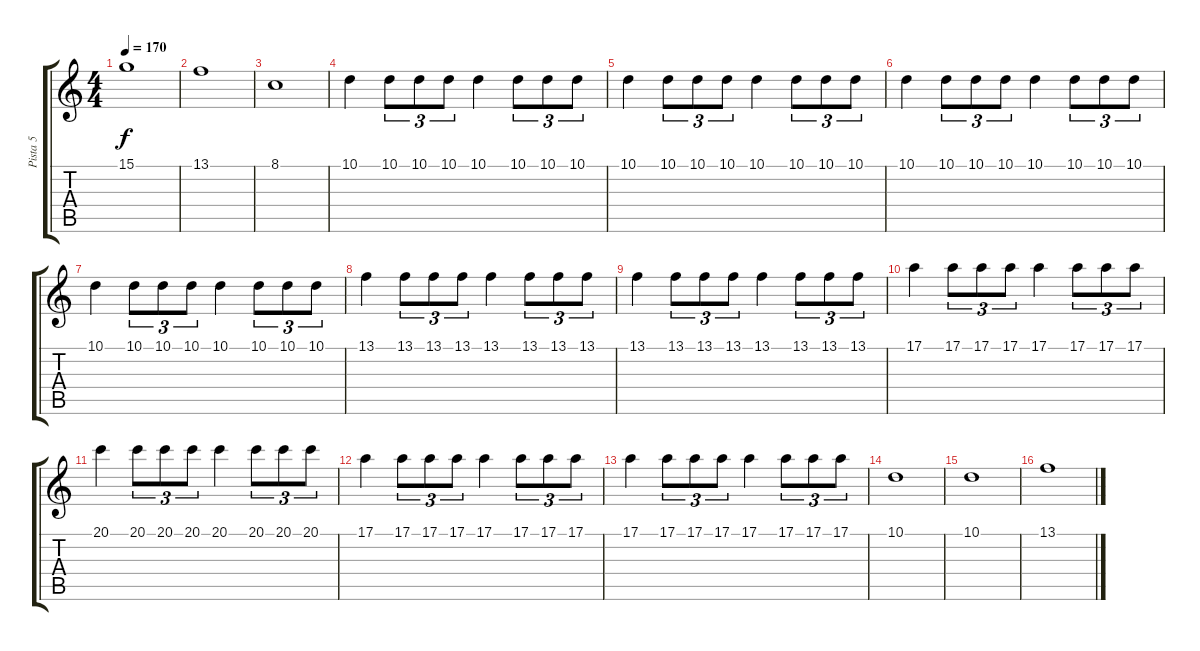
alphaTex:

\track ("Pista 5" "Pista 5") {instrument violin}
\staff {score tabs}
\tuning (E4 B3 G3 D3 A2 E2) {hide}
\ts (4 4)
\tempo 170
\clef g2
\ks c
15.1.1{dy f} |
13.1.1 |
8.1.1 |
10.1.4 10.1.8{tu (3 2)} 10.1.8{tu (3 2)} 10.1.8{tu (3 2)} 10.1.4 10.1.8{tu (3 2)} 10.1.8{tu (3 2)} 10.1.8{tu (3 2)} |
10.1.4 10.1.8{tu (3 2)} 10.1.8{tu (3 2)} 10.1.8{tu (3 2)} 10.1.4 10.1.8{tu (3 2)} 10.1.8{tu (3 2)} 10.1.8{tu (3 2)} |
10.1.4 10.1.8{tu (3 2)} 10.1.8{tu (3 2)} 10.1.8{tu (3 2)} 10.1.4 10.1.8{tu (3 2)} 10.1.8{tu (3 2)} 10.1.8{tu (3 2)} |
10.1.4 10.1.8{tu (3 2)} 10.1.8{tu (3 2)} 10.1.8{tu (3 2)} 10.1.4 10.1.8{tu (3 2)} 10.1.8{tu (3 2)} 10.1.8{tu (3 2)} |
13.1.4 13.1.8{tu (3 2)} 13.1.8{tu (3 2)} 13.1.8{tu (3 2)} 13.1.4 13.1.8{tu (3 2)} 13.1.8{tu (3 2)} 13.1.8{tu (3 2)} |
13.1.4 13.1.8{tu (3 2)} 13.1.8{tu (3 2)} 13.1.8{tu (3 2)} 13.1.4 13.1.8{tu (3 2)} 13.1.8{tu (3 2)} 13.1.8{tu (3 2)} |
17.1.4 17.1.8{tu (3 2)} 17.1.8{tu (3 2)} 17.1.8{tu (3 2)} 17.1.4 17.1.8{tu (3 2)} 17.1.8{tu (3 2)} 17.1.8{tu (3 2)} |
20.1.4 20.1.8{tu (3 2)} 20.1.8{tu (3 2)} 20.1.8{tu (3 2)} 20.1.4 20.1.8{tu (3 2)} 20.1.8{tu (3 2)} 20.1.8{tu (3 2)} |
17.1.4 17.1.8{tu (3 2)} 17.1.8{tu (3 2)} 17.1.8{tu (3 2)} 17.1.4 17.1.8{tu (3 2)} 17.1.8{tu (3 2)} 17.1.8{tu (3 2)} |
17.1.4 17.1.8{tu (3 2)} 17.1.8{tu (3 2)} 17.1.8{tu (3 2)} 17.1.4 17.1.8{tu (3 2)} 17.1.8{tu (3 2)} 17.1.8{tu (3 2)} |
10.1.1 |
10.1.1 |
13.1.1
